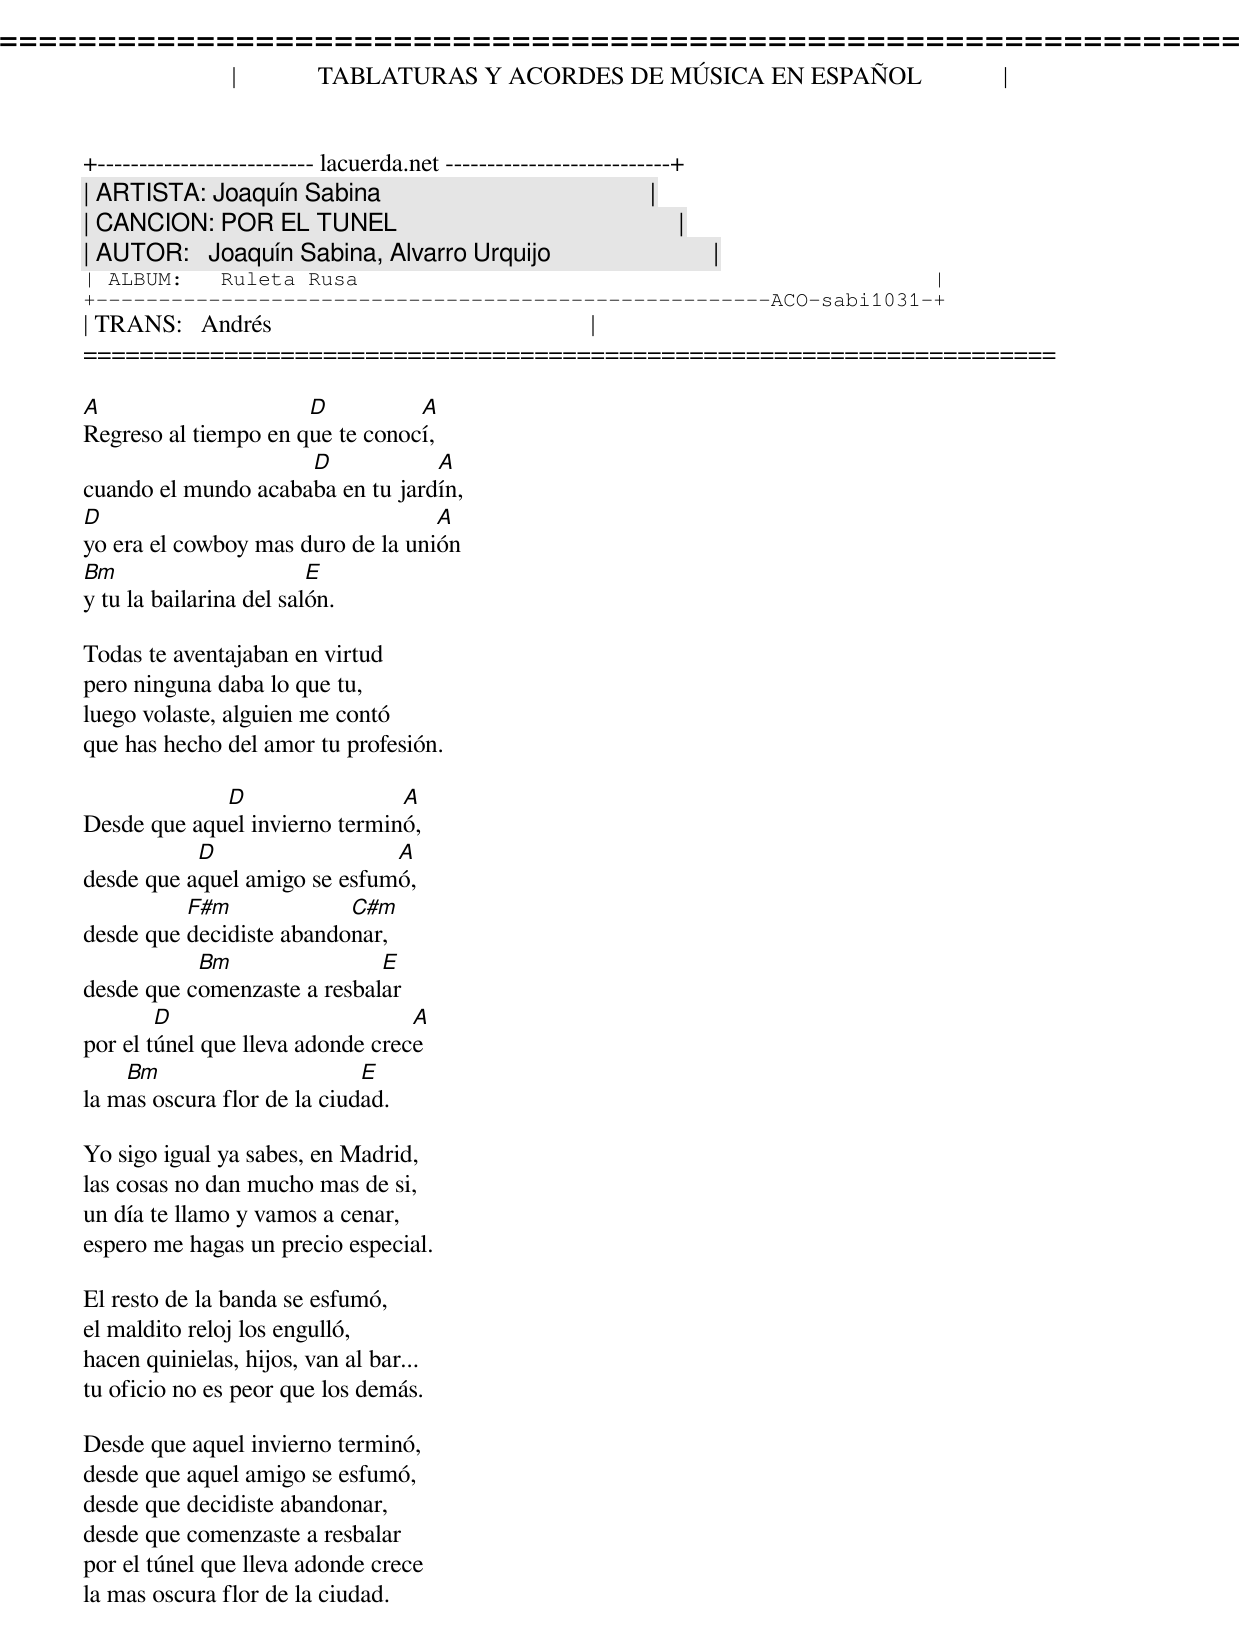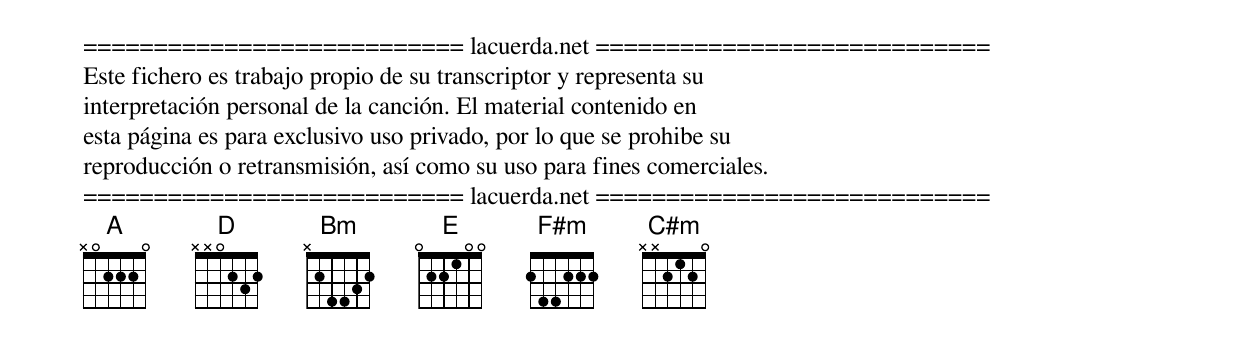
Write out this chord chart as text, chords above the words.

=====================================================================
|             TABLATURAS Y ACORDES DE MÚSICA EN ESPAÑOL             |
+-------------------------- lacuerda.net ---------------------------+
| ARTISTA: Joaquín Sabina                                           |
| CANCION: POR EL TUNEL                                             |
| AUTOR:   Joaquín Sabina, Alvarro Urquijo                          |
| ALBUM:   Ruleta Rusa                                              |
+------------------------------------------------------ACO-sabi1031-+
| TRANS:   Andrés                                                   |
=====================================================================

A                     D          A
Regreso al tiempo en que te conocí,
                     D            A
cuando el mundo acababa en tu jardín,
D                                  A
yo era el cowboy mas duro de la unión
Bm                       E
y tu la bailarina del salón.

Todas te aventajaban en virtud
pero ninguna daba lo que tu,
luego volaste, alguien me contó
que has hecho del amor tu profesión.

             D                 A
Desde que aquel invierno terminó,
           D                  A
desde que aquel amigo se esfumó,
          F#m             C#m
desde que decidiste abandonar,
           Bm                E
desde que comenzaste a resbalar
        D                         A
por el túnel que lleva adonde crece
    Bm                       E
la mas oscura flor de la ciudad.

Yo sigo igual ya sabes, en Madrid,
las cosas no dan mucho mas de si,
un día te llamo y vamos a cenar,
espero me hagas un precio especial.

El resto de la banda se esfumó,
el maldito reloj los engulló,
hacen quinielas, hijos, van al bar...
tu oficio no es peor que los demás.

Desde que aquel invierno terminó,
desde que aquel amigo se esfumó,
desde que decidiste abandonar,
desde que comenzaste a resbalar
por el túnel que lleva adonde crece
la mas oscura flor de la ciudad.


=========================== lacuerda.net ============================
Este fichero es trabajo propio de su transcriptor y representa su
interpretación personal de la canción. El material contenido en
esta página es para exclusivo uso privado, por lo que se prohibe su
reproducción o retransmisión, así como su uso para fines comerciales.
=========================== lacuerda.net ============================
